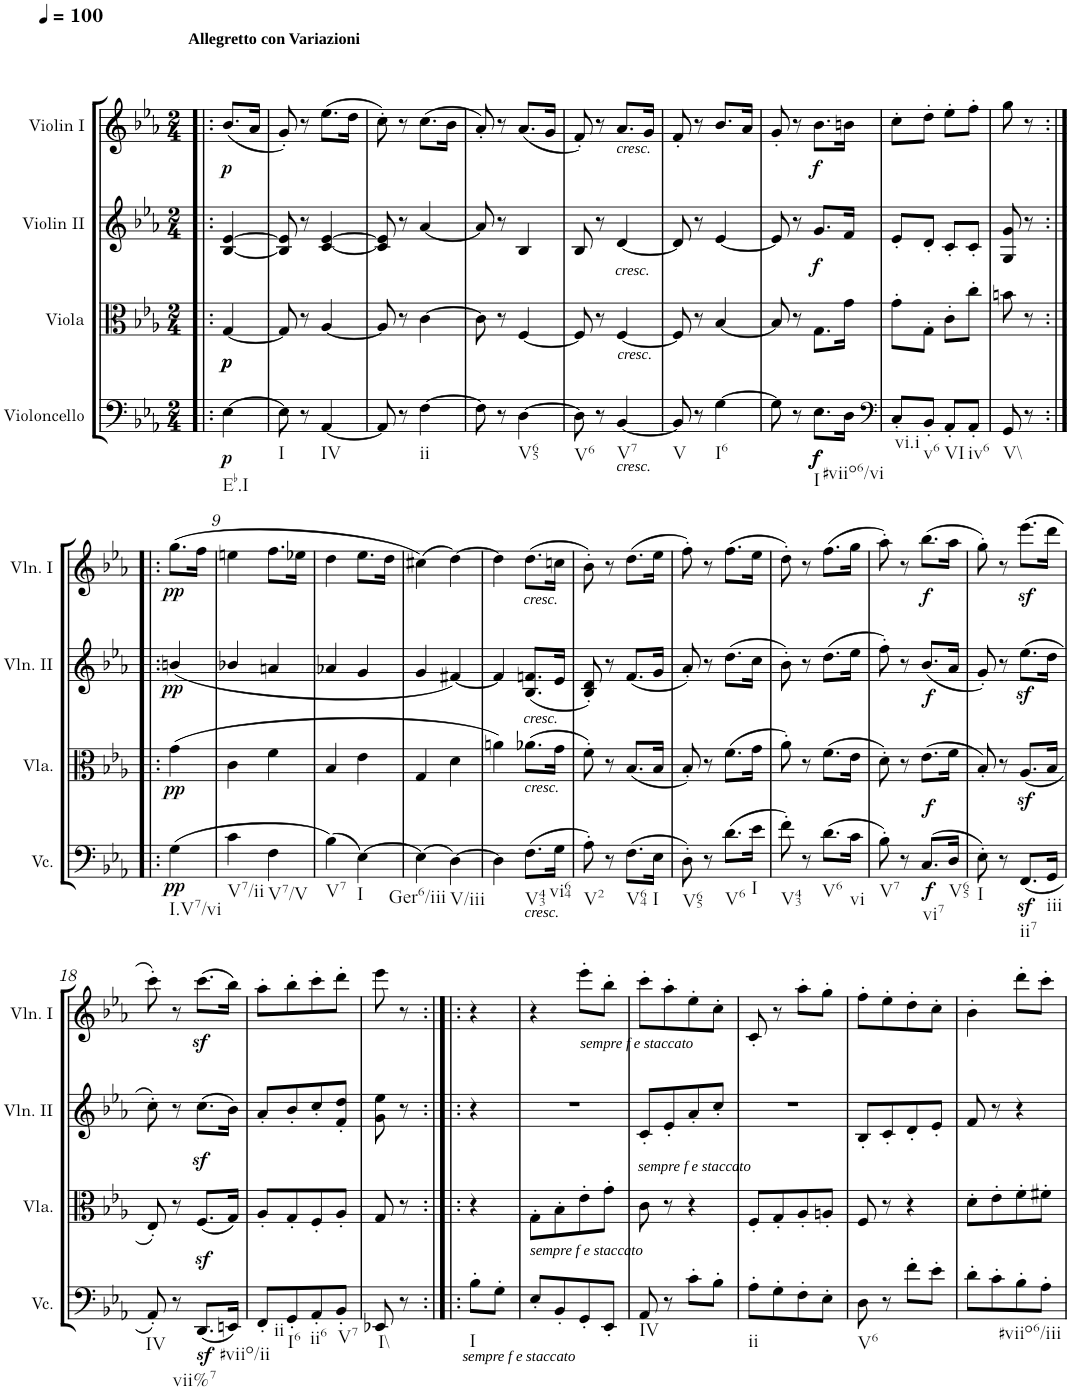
**kern	**dynam	**kern	**dynam	**kern	**dynam	**kern	**dynam
*part4	*part4	*part3	*part3	*part2	*part2	*part1	*part1
*staff4	*staff4	*staff3	*staff3	*staff2	*staff2	*staff1	*staff1
*I"Violoncello	*	*I"Viola	*	*I"Violin II	*	*I"Violin I	*
*I'Vc.	*	*I'Vla.	*	*I'Vln. II	*	*I'Vln. I	*
*clefF4	*	*clefC3	*	*clefG2	*	*clefG2	*
*k[b-e-a-]	*	*k[b-e-a-]	*	*k[b-e-a-]	*	*k[b-e-a-]	*
*M2/4	*	*M2/4	*	*M2/4	*	*M2/4	*
*MM100	*	*MM100	*	*MM100	*	*MM100	*
=!|:	=!|:	=!|:	=!|:	=!|:	=!|:	=!|:	=!|:
!	!	!	!	!	!	!LO:TX:a:B:t=Allegretto con Variazioni	!
!LO:TX:b:t=Eb.I	!	!	!	!	!	!	!
!	!LO:DY:b	!	!LO:DY:b	!	!	!	!
!	!	!	!LO:DY:n=1:b	!	!	!	!LO:DY:b
[4E-\	p	[4G/	p p	[4B-/ [4e-/	.	(8.b-/L	p
.	.	.	.	.	.	16a-/Jk	.
=1	=1	=1	=1	=1	=1	=1	=1
!LO:TX:b:t=I	!	!	!	!	!	!	!
8E-\]	.	8G/]	.	8B-/] 8e-/]	.	8g'/)	.
8r	.	8r	.	8r	.	8r	.
!LO:TX:b:t=IV	!	!	!	!	!	!	!
[4AA-/	.	[4A-/	.	[4c/ [4e-/	.	(8.ee-\L	.
.	.	.	.	.	.	16dd\Jk	.
=2	=2	=2	=2	=2	=2	=2	=2
8AA-/]	.	8A-/]	.	8c/] 8e-/]	.	8cc'\)	.
8r	.	8r	.	8r	.	8r	.
!LO:TX:b:t=ii	!	!	!	!	!	!	!
[4F\	.	[4c\	.	[4a-/	.	(8.cc\L	.
.	.	.	.	.	.	16b-\Jk	.
=3	=3	=3	=3	=3	=3	=3	=3
8F\]	.	8c\]	.	8a-/]	.	8a-'/)	.
8r	.	8r	.	8r	.	8r	.
!LO:TX:b:t=V65	!	!	!	!	!	!	!
[4D\	.	[4F/	.	4B-/	.	(8.a-/L	.
.	.	.	.	.	.	16g/Jk	.
=4	=4	=4	=4	=4	=4	=4	=4
!LO:TX:b:t=V6	!	!	!	!	!	!	!
8D\]	.	8F/]	.	8B-/	.	8f'/)	.
8r	.	8r	.	8r	.	8r	.
!	!	!	!	!	!	!LO:TX:b:i:t=cresc.	!
!	!	!LO:TX:a:i:t=cresc.	!	!	!	!	!
!	!	!LO:TX:b:i:t=cresc.	!	!	!	!	!
!LO:TX:b:i:t=cresc.	!	!	!	!	!	!	!
!LO:TX:b:t=V7	!	!	!	!	!	!	!
[4BB-/	.	[4F/	.	[4d/	.	8.a-/L	.
.	.	.	.	.	.	16g/Jk	.
=5	=5	=5	=5	=5	=5	=5	=5
!LO:TX:b:t=V	!	!	!	!	!	!	!
8BB-/]	.	8F/]	.	8d/]	.	8f'/	.
8r	.	8r	.	8r	.	8r	.
!LO:TX:b:t=I6	!	!	!	!	!	!	!
[4G\	.	[4B-/	.	[4e-/	.	8.b-/L	.
.	.	.	.	.	.	16a-/Jk	.
=6	=6	=6	=6	=6	=6	=6	=6
8G\]	.	8B-/]	.	8e-/]	.	8g'/	.
8r	.	8r	.	8r	.	8r	.
!LO:TX:b:t=I	!	!	!	!	!	!	!
!	!LO:DY:b	!	!	!	!	!	!
!	!LO:DY:n=1:b	!	!	!	!LO:DY:b	!	!LO:DY:b
8.E-\L	f f	8.G\L	.	8.g/L	f	8.b-\L	f
!LO:TX:b:t=#viio6/vi	!	!	!	!	!	!	!
16D\Jk	.	16g\Jk	.	16f/Jk	.	16bn\Jk	.
=7	=7	=7	=7	=7	=7	=7	=7
*clefF4	*	*	*	*	*	*	*
!LO:TX:b:t=vi.i	!	!	!	!	!	!	!
8C'/L	.	8g'\L	.	8e-'/L	.	8cc'\L	.
!LO:TX:b:t=v6	!	!	!	!	!	!	!
8BB-'/J	.	8G'\J	.	8d'/J	.	8dd'\J	.
!LO:TX:b:t=VI	!	!	!	!	!	!	!
8AA-'/L	.	8c'\L	.	8c'/L	.	8ee-'\L	.
!LO:TX:b:t=iv6	!	!	!	!	!	!	!
8AA-'/J	.	8cc'\J	.	8c'/J	.	8ff'\J	.
=8	=8	=8	=8	=8	=8	=8	=8
!LO:TX:b:t=V\\	!	!	!	!	!	!	!
8GG/	.	8bn\	.	8G/ 8g/	.	8gg\	.
8r	.	8r	.	8r	.	8r	.
!!LO:LB:g=z
=8X1:|!|:	=8X1:|!|:	=8X1:|!|:	=8X1:|!|:	=8X1:|!|:	=8X1:|!|:	=8X1:|!|:	=8X1:|!|:
!LO:TX:b:t=I.V7/vi	!	!	!	!	!	!	!
!	!LO:DY:b	!	!LO:DY:b	!	!LO:DY:b	!	!LO:DY:b
(4G\	pp	(4g\	pp	(4bn/	pp	(8.gg\L	pp
.	.	.	.	.	.	16ff\Jk	.
=9	=9	=9	=9	=9	=9	=9	=9
!LO:TX:b:t=V7/ii	!	!	!	!	!	!	!
4c\	.	4c\	.	4b-X/	.	4een\	.
!LO:TX:b:t=V7/V	!	!	!	!	!	!	!
4F\	.	4f\	.	4an/	.	8.ff\L	.
.	.	.	.	.	.	16ee-X\Jk	.
=10	=10	=10	=10	=10	=10	=10	=10
!LO:TX:b:t=V7	!	!	!	!	!	!	!
(4B-\)	.	4B-/	.	4a-X/	.	4dd\	.
!LO:TX:b:t=I	!	!	!	!	!	!	!
[4E-\)	.	4e-\	.	4g/	.	8.ee-\L	.
.	.	.	.	.	.	16dd\Jk	.
=11	=11	=11	=11	=11	=11	=11	=11
!LO:TX:b:t=Ger6/iii	!	!	!	!	!	!	!
(4E-\]	.	4G/	.	4g/	.	(4cc#X\)	.
!LO:TX:b:t=V/iii	!	!	!	!	!	!	!
[4D\)	.	4d\	.	[4f#X/)	.	[4dd\)	.
=12	=12	=12	=12	=12	=12	=12	=12
4D\]	.	4an\)	.	4f#/]	.	4dd\]	.
!	!	!	!	!	!	!LO:TX:b:i:t=cresc.	!
!	!	!LO:TX:a:i:t=cresc.	!	!	!	!	!
!	!	!LO:TX:b:i:t=cresc.	!	!	!	!	!
!LO:TX:b:i:t=cresc.	!	!	!	!	!	!	!
!LO:TX:b:t=V43	!	!	!	!	!	!	!
(8.F\L	.	(8.a-X\L	.	(8.B-/ 8.fn/L	.	(8.dd\L	.
!LO:TX:b:t=vi64	!	!	!	!	!	!	!
16G\Jk	.	16g\Jk	.	16e-/Jk	.	16ccn\Jk	.
=13	=13	=13	=13	=13	=13	=13	=13
!LO:TX:b:t=V2	!	!	!	!	!	!	!
8A-'\)	.	8f'\)	.	8B-/' 8d/')	.	8b-'\)	.
8r	.	8r	.	8r	.	8r	.
!LO:TX:b:t=V64	!	!	!	!	!	!	!
(8.F\L	.	(8.B-/L	.	(8.f/L	.	(8.dd\L	.
!LO:TX:b:t=I	!	!	!	!	!	!	!
16E-\Jk	.	16B-/Jk	.	16g/Jk	.	16ee-\Jk	.
=14	=14	=14	=14	=14	=14	=14	=14
!LO:TX:b:t=V65	!	!	!	!	!	!	!
8D'\)	.	8B-'/)	.	8a-'/)	.	8ff'\)	.
8r	.	8r	.	8r	.	8r	.
!LO:TX:b:t=V6	!	!	!	!	!	!	!
(8.d\L	.	(8.f\L	.	(8.dd\L	.	(8.ff\L	.
!LO:TX:b:t=I	!	!	!	!	!	!	!
16e-\Jk	.	16g\Jk	.	16cc\Jk	.	16ee-\Jk	.
=15	=15	=15	=15	=15	=15	=15	=15
!LO:TX:b:t=V43	!	!	!	!	!	!	!
8f'\)	.	8a-'\)	.	8b-'\)	.	8dd'\)	.
8r	.	8r	.	8r	.	8r	.
!LO:TX:b:t=V6	!	!	!	!	!	!	!
(8.d\L	.	(8.f\L	.	(8.dd\L	.	(8.ff\L	.
!LO:TX:b:t=vi	!	!	!	!	!	!	!
16c\Jk	.	16e-\Jk	.	16ee-\Jk	.	16gg\Jk	.
=16	=16	=16	=16	=16	=16	=16	=16
!LO:TX:b:t=V7	!	!	!	!	!	!	!
8B-'\)	.	8d'\)	.	8ff'\)	.	8aa-'\)	.
8r	.	8r	.	8r	.	8r	.
!LO:TX:b:t=vi7	!	!	!	!	!	!	!
!	!LO:DY:a	!	!	!	!	!	!
!	!LO:DY:n=1:b	!	!	!	!LO:DY:b	!	!LO:DY:b
(8.C/L	f f	(8.e-\L	.	(8.b-/L	f	(8.bb-\L	f
!LO:TX:b:t=V65	!	!	!	!	!	!	!
16D/Jk	.	16f\Jk	.	16a-/Jk	.	16aa-\Jk	.
=17	=17	=17	=17	=17	=17	=17	=17
!LO:TX:b:t=I	!	!	!	!	!	!	!
8E-'\)	.	8B-'/)	.	8g'/)	.	8gg'\)	.
8r	.	8r	.	8r	.	8r	.
!LO:TX:b:t=ii7	!	!	!	!	!	!	!
(8.FFz</L	.	(8.A-z</L	.	(8.ee-z<\L	.	(8.eee-z<\L	.
!LO:TX:b:t=iii	!	!	!	!	!	!	!
16GG/Jk	.	16B-/Jk	.	16dd\Jk	.	16ddd\Jk	.
!!LO:LB:g=z
=18	=18	=18	=18	=18	=18	=18	=18
!LO:TX:b:t=IV	!	!	!	!	!	!	!
8AA-'/)	.	8E-'/)	.	8cc'\)	.	8ccc'\)	.
8r	.	8r	.	8r	.	8r	.
!LO:TX:b:t=vii%7	!	!	!	!	!	!	!
(8.DDz>/L	.	(8.Fz>/L	.	(8.cc\L	.	(8.cccz<\L	.
!LO:TX:b:t=#viio/ii	!	!	!	!	!	!	!
16EEn/Jk)	.	16G/Jk)	.	16b-\Jk)	.	16bb-\Jk)	.
=19	=19	=19	=19	=19	=19	=19	=19
!LO:TX:b:t=ii	!	!	!	!	!	!	!
8FF'/L	.	8A-'/L	.	8a-'/L	.	8aa-'\L	.
!LO:TX:b:t=I6	!	!	!	!	!	!	!
8GG'/	.	8G'/	.	8b-'/	.	8bb-'\	.
!LO:TX:b:t=ii6	!	!	!	!	!	!	!
8AA-'/	.	8F'/	.	8cc'/	.	8ccc'\	.
!LO:TX:b:t=V7	!	!	!	!	!	!	!
8BB-'/J	.	8A-'/J	.	8f/' 8dd/'J	.	8ddd'\J	.
=20	=20	=20	=20	=20	=20	=20	=20
!LO:TX:b:t=I\\	!	!	!	!	!	!	!
8EE-X/	.	8G/	.	8g\ 8ee-\	.	8eee-\	.
8r	.	8r	.	8r	.	8r	.
=20X2:|!|:	=20X2:|!|:	=20X2:|!|:	=20X2:|!|:	=20X2:|!|:	=20X2:|!|:	=20X2:|!|:	=20X2:|!|:
!LO:TX:b:i:t=sempre f e staccato	!	!	!	!	!	!	!
!LO:TX:b:t=I	!	!	!	!	!	!	!
8B-'\L	.	4r	.	4r	.	4r	.
8G'\J	.	.	.	.	.	.	.
=21	=21	=21	=21	=21	=21	=21	=21
!	!	!LO:TX:b:i:t=sempre f e staccato	!	!	!	!	!
8E-'/L	.	8G'\L	.	2r	.	4r	.
8BB-'/	.	8B-'\	.	.	.	.	.
!	!	!	!	!	!	!LO:TX:b:i:t=sempre f e staccato	!
8GG'/	.	8e-'\	.	.	.	8eee-'\L	.
8EE-'/J	.	8g'\J	.	.	.	8bb-'\J	.
=22	=22	=22	=22	=22	=22	=22	=22
!	!	!LO:TX:a:i:t=sempre f e staccato	!	!	!	!	!
!LO:TX:b:t=IV	!	!	!	!	!	!	!
8AA-/	.	8c\	.	8c'/L	.	8ccc'\L	.
8r	.	8r	.	8e-'/	.	8aa-'\	.
8c'\L	.	4r	.	8a-'/	.	8ee-'\	.
8B-'\J	.	.	.	8cc'/J	.	8cc'\J	.
=23	=23	=23	=23	=23	=23	=23	=23
!LO:TX:b:t=ii	!	!	!	!	!	!	!
8A-'\L	.	8F'/L	.	2r	.	8c'/	.
8G'\	.	8G'/	.	.	.	8r	.
8F'\	.	8A-'/	.	.	.	8aa-'\L	.
8E-'\J	.	8An'/J	.	.	.	8gg'\J	.
=24	=24	=24	=24	=24	=24	=24	=24
!LO:TX:b:t=V6	!	!	!	!	!	!	!
8D\	.	8F/	.	8B-'/L	.	8ff'\L	.
8r	.	8r	.	8c'/	.	8ee-'\	.
8f'\L	.	4r	.	8d'/	.	8dd'\	.
8e-'\J	.	.	.	8e-'/J	.	8cc'\J	.
=25	=25	=25	=25	=25	=25	=25	=25
8d'\L	.	8d'\L	.	8f/	.	4b-'\	.
8c'\	.	8e-'\	.	8r	.	.	.
8B-'\	.	8f'\	.	4r	.	8ddd'\L	.
!LO:TX:b:t=#viio6/iii	!	!	!	!	!	!	!
8A-'\J	.	8f#X'\J	.	.	.	8ccc'\J	.
=	=	=	=	=	=	=	=
*-	*-	*-	*-	*-	*-	*-	*-
